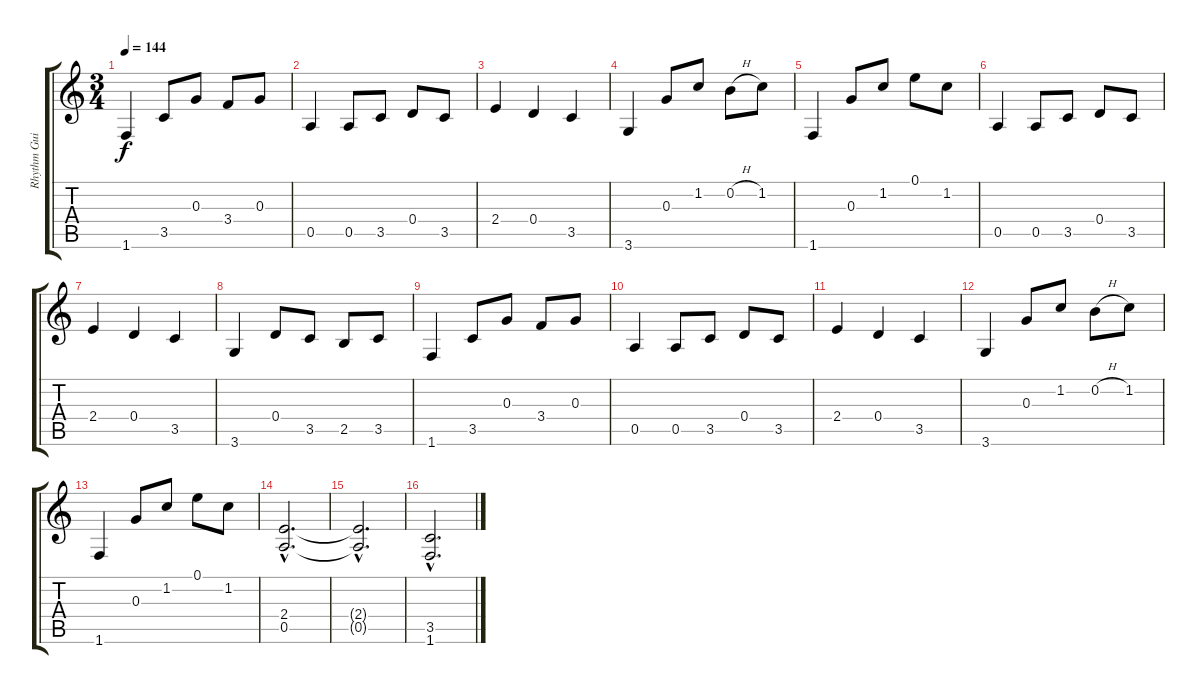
\track ("Rhythm Guitar Right" "Rhythm Gui") {instrument distortionguitar}
\staff {score tabs}
\tuning (E4 B3 G3 D3 A2 E2) {hide}
\ts (3 4)
\tempo 144
\clef g2
\ks c
1.6.4{dy f} 3.5.8 0.3.8 3.4.8 0.3.8 |
0.5.4 0.5.8 3.5.8 0.4.8 3.5.8 |
2.4.4 0.4.4 3.5.4 |
3.6.4 0.3.8 1.2.8 0.2{h}.8 1.2.8 |
1.6.4 0.3.8 1.2.8 0.1.8 1.2.8 |
0.5.4 0.5.8 3.5.8 0.4.8 3.5.8 |
2.4.4 0.4.4 3.5.4 |
3.6.4 0.4.8 3.5.8 2.5.8 3.5.8 |
1.6.4 3.5.8 0.3.8 3.4.8 0.3.8 |
0.5.4 0.5.8 3.5.8 0.4.8 3.5.8 |
2.4.4 0.4.4 3.5.4 |
3.6.4 0.3.8 1.2.8 0.2{h}.8 1.2.8 |
1.6.4 0.3.8 1.2.8 0.1.8 1.2.8 |
\section ("" "")
(2.4{hac} 0.5{hac}).2{d volume 11 balance 16 instrument distortionguitar} |
(2.4{hac t} 0.5{hac t}).2{d} |
(3.5{hac} 1.6{hac}).2{d}
